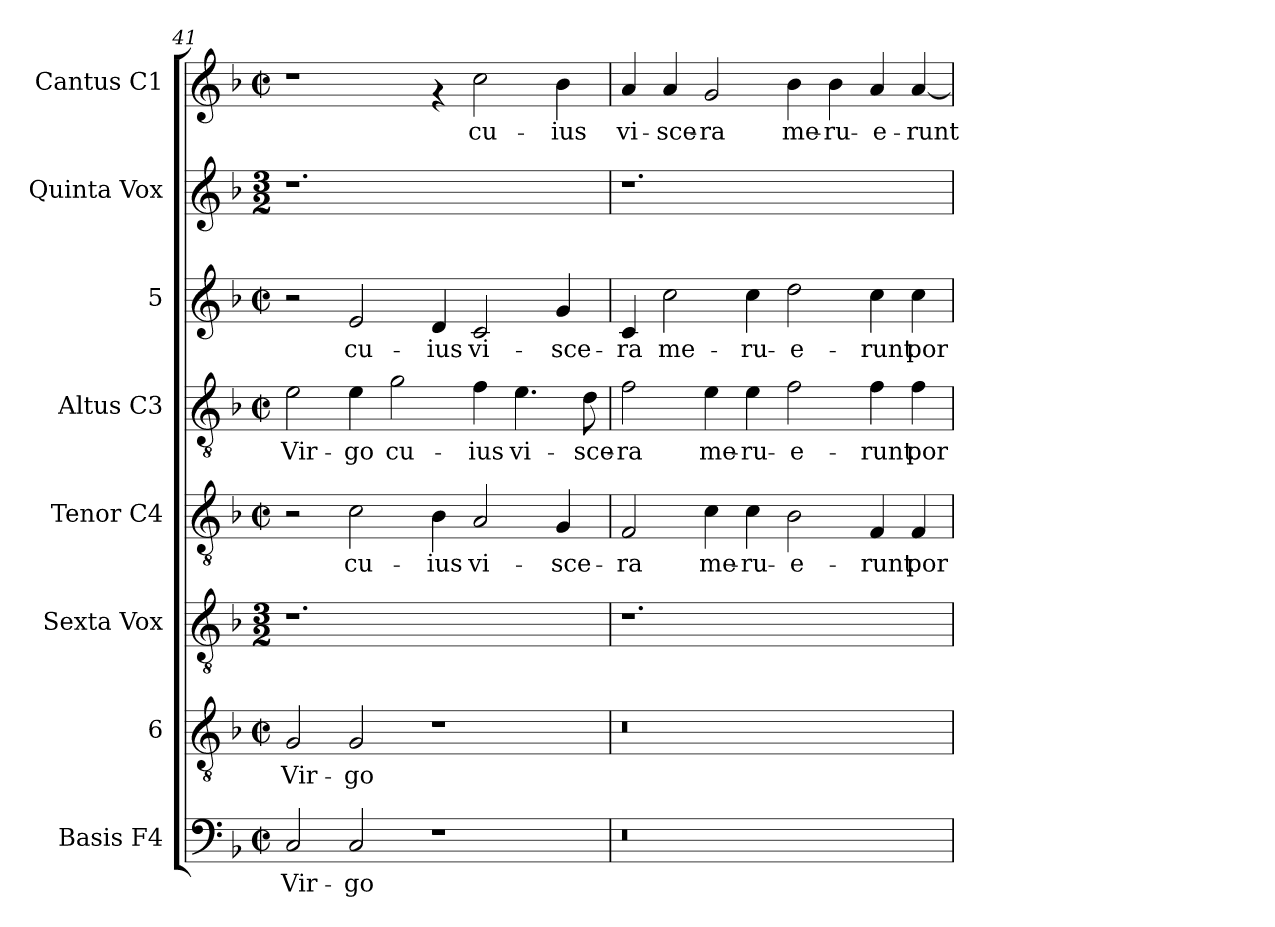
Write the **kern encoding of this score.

**kern	**text	**kern	**text	**kern	**kern	**text	**kern	**text	**kern	**text	**kern	**kern	**text
*part8	*part8	*part7	*part7	*part6	*part5	*part5	*part4	*part4	*part3	*part3	*part2	*part1	*part1
*staff8	*staff8	*staff7	*staff7	*staff6	*staff5	*staff5	*staff4	*staff4	*staff3	*staff3	*staff2	*staff1	*staff1
*I"Basis  F4	*	*I"6	*	*I"Sexta  Vox	*I"Tenor  C4	*	*I"Altus  C3	*	*I"5	*	*I"Quinta  Vox	*I"Cantus  C1	*
*I'B	*	*	*	*	*I'T	*	*I'A	*	*	*	*	*I'C	*
*clefF4	*	*clefGv2	*	*clefGv2	*clefGv2	*	*clefGv2	*	*clefG2	*	*clefG2	*clefG2	*
*k[b-]	*	*k[b-]	*	*k[b-]	*k[b-]	*	*k[b-]	*	*k[b-]	*	*k[b-]	*k[b-]	*
*F:	*	*F:	*	*F:	*F:	*	*F:	*	*F:	*	*F:	*F:	*
*M2/2	*	*M2/2	*	*M3/2	*M2/2	*	*M2/2	*	*M2/2	*	*M3/2	*M2/2	*
*met(c|)	*	*met(c|)	*	*	*met(c|)	*	*met(c|)	*	*met(c|)	*	*	*met(c|)	*
=41	=41	=41	=41	=41	=41	=41	=41	=41	=41	=41	=41	=41	=41
!	!LO:LY:b:cj	!	!LO:LY:b:cj	!	!	!	!	!LO:LY:b:cj	!	!	!	!	!
2C/	Vir-	2G/	Vir-	1.r	2r	.	2e\	Vir-	2r	.	1.r	1r	.
!	!LO:LY:b:cj	!	!LO:LY:b:cj	!	!	!LO:LY:b:cj	!	!LO:LY:b:cj	!	!LO:LY:b:cj	!	!	!
2C/	-go	2G/	-go	.	2c\	cu-	4e\	-go	2e/	cu-	.	.	.
!	!	!	!	!	!	!	!	!LO:LY:b:cj	!	!	!	!	!
.	.	.	.	.	.	.	2g\	cu-	.	.	.	.	.
!	!	!	!	!	!	!LO:LY:b:cj	!	!	!	!LO:LY:b:cj	!	!	!
1r	.	1r	.	.	4B-\	-ius	.	.	4d/	-ius	.	4rf	.
!	!	!	!	!	!	!LO:LY:b:cj	!	!LO:LY:b:cj	!	!LO:LY:b:cj	!	!	!LO:LY:b:cj
.	.	.	.	.	2A/	vi-	4f\	-ius	2c/	vi-	.	2cc\	cu-
!	!	!	!	!	!	!	!	!LO:LY:b:cj	!	!	!	!	!
.	.	.	.	2ryy	.	.	4.e\	vi-	.	.	2ryy	.	.
!	!	!	!	!	!	!LO:LY:b:cj	!	!	!	!LO:LY:b:cj	!	!	!LO:LY:b:cj
.	.	.	.	.	4G/	-sce-	.	.	4g/	-sce-	.	4b-\	-ius
!	!	!	!	!	!	!	!	!LO:LY:b:cj	!	!	!	!	!
.	.	.	.	.	.	.	8d\	-sce-	.	.	.	.	.
=42	=42	=42	=42	=42	=42	=42	=42	=42	=42	=42	=42	=42	=42
!	!	!	!	!	!	!LO:LY:b:cj	!	!LO:LY:b:cj	!	!LO:LY:b:cj	!	!	!LO:LY:b:cj
0r	.	0r	.	1.r	2F/	-ra	2f\	-ra	4c/	-ra	1.r	4a/	vi-
!	!	!	!	!	!	!	!	!	!	!LO:LY:b:cj	!	!	!LO:LY:b:cj
.	.	.	.	.	.	.	.	.	2cc\	me-	.	4a/	-sce-
!	!	!	!	!	!	!LO:LY:b:cj	!	!LO:LY:b:cj	!	!	!	!	!LO:LY:b:cj
.	.	.	.	.	4c\	me-	4e\	me-	.	.	.	2g/	-ra
!	!	!	!	!	!	!LO:LY:b:cj	!	!LO:LY:b:cj	!	!LO:LY:b:cj	!	!	!
.	.	.	.	.	4c\	-ru-	4e\	-ru-	4cc\	-ru-	.	.	.
!	!	!	!	!	!	!LO:LY:b:cj	!	!LO:LY:b:cj	!	!LO:LY:b:cj	!	!	!LO:LY:b:cj
.	.	.	.	.	2B-\	-e-	2f\	-e-	2dd\	-e-	.	4b-\	me-
!	!	!	!	!	!	!	!	!	!	!	!	!	!LO:LY:b:cj
.	.	.	.	.	.	.	.	.	.	.	.	4b-\	-ru-
!	!	!	!	!	!	!LO:LY:b:cj	!	!LO:LY:b:cj	!	!LO:LY:b:cj	!	!	!LO:LY:b:cj
.	.	.	.	2ryy	4F/	-runt	4f\	-runt	4cc\	-runt	2ryy	4a/	-e-
!	!	!	!	!	!	!LO:LY:b:cj	!	!LO:LY:b:cj	!	!LO:LY:b:cj	!	!	!LO:LY:b:cj
.	.	.	.	.	4F/	por-	4f\	por-	4cc\	por-	.	[<4a/	-runt
=	=	=	=	=	=	=	=	=	=	=	=	=	=
*-	*-	*-	*-	*-	*-	*-	*-	*-	*-	*-	*-	*-	*-
